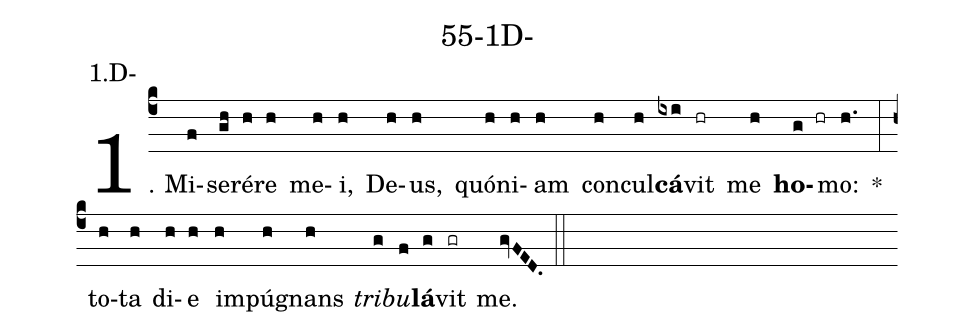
name: 55-1D-;
annotation: 1.D-;
%%
(c4)1. Mi(f)se(gh)ré(h)re(h) me(h)i,(h) De(h)us,(h) quón(h)i(h)am(h) con(h)cul(h)<b>cá</b>(ixi)vit(hr) me(h) <b>ho</b>(g hr)mo:(h.) *(:) to(h)ta(h) di(h)e(h) im(h)pú(h)gnans(h) <i>tri</i>(g)<i>bu</i>(f)<b>lá</b>(g)vit(gr) me.(gvFED.) (::)
